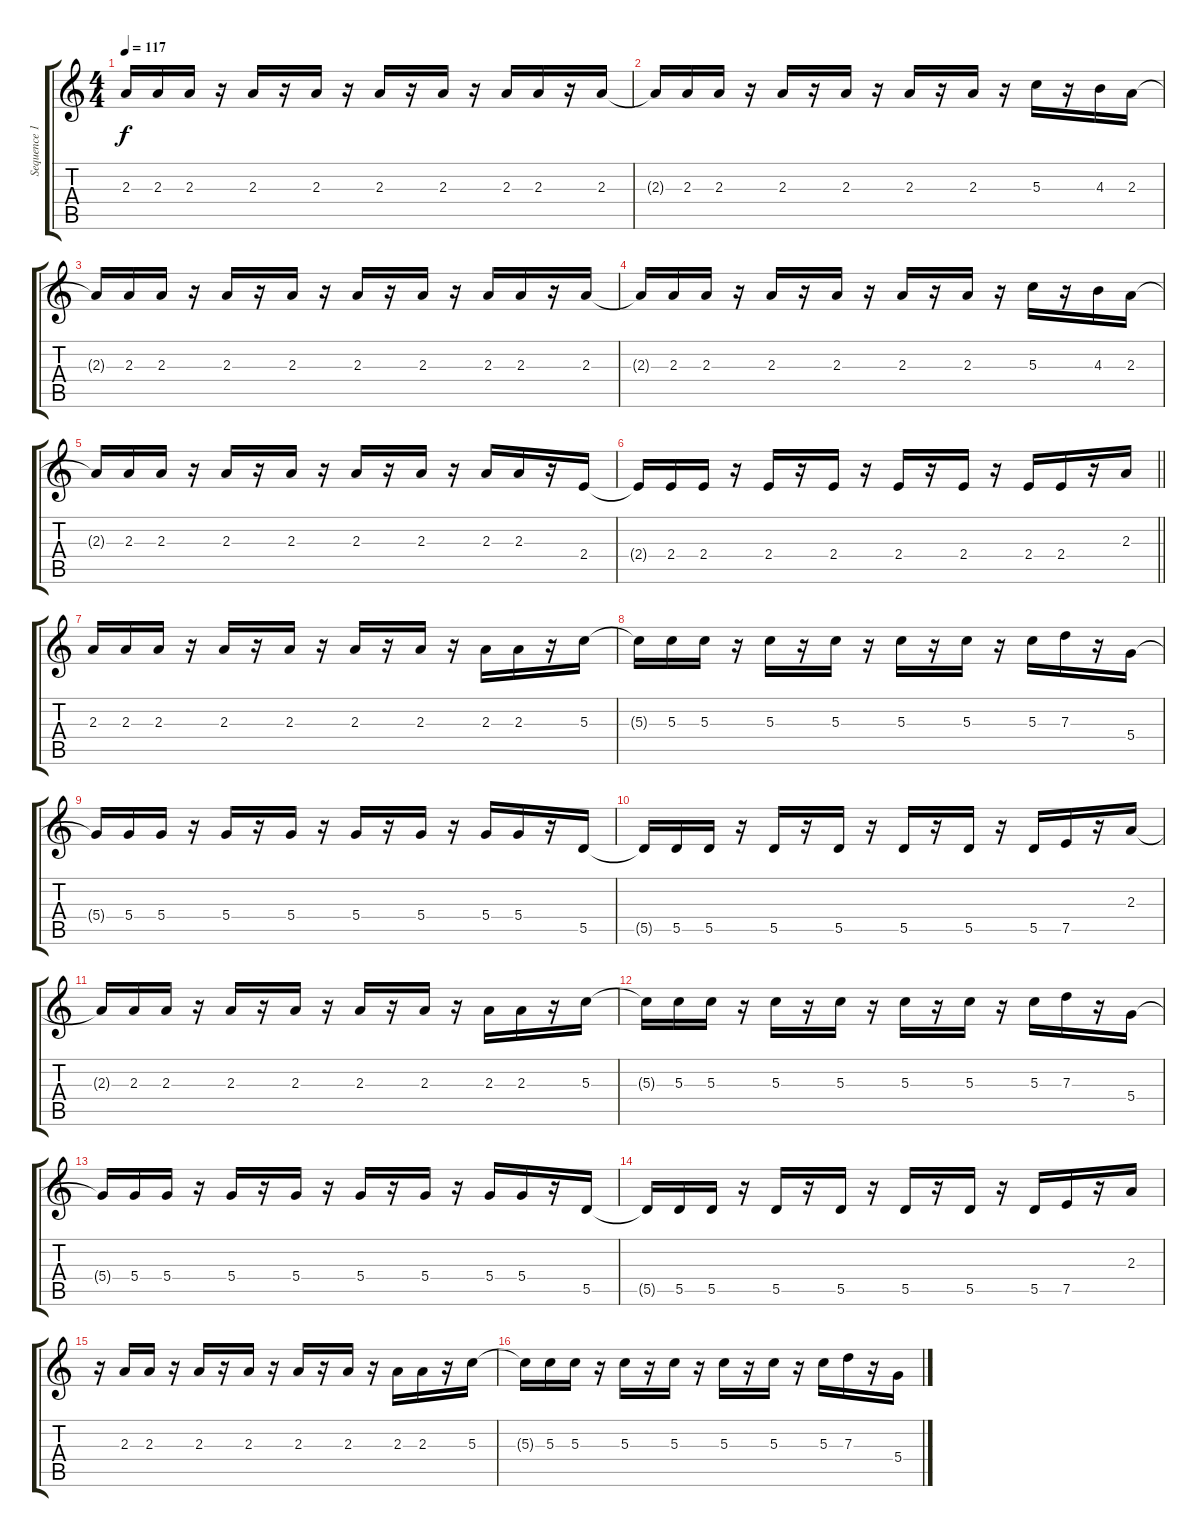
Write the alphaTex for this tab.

\track ("Sequence 1" "Sequence 1") {instrument electricguitarjazz}
\staff {score tabs}
\tuning (E4 B3 G3 D3 A2 E2) {hide}
\ts (4 4)
\tempo 117
\clef g2
\ks c
2.3{t}.16{dy f} 2.3.16 2.3.16 r.16 2.3.16 r.16 2.3.16 r.16 2.3.16 r.16 2.3.16 r.16 2.3.16 2.3.16 r.16 2.3.16 |
2.3{t}.16 2.3.16 2.3.16 r.16 2.3.16 r.16 2.3.16 r.16 2.3.16 r.16 2.3.16 r.16 5.3.16 r.16 4.3.16 2.3.16 |
2.3{t}.16 2.3.16 2.3.16 r.16 2.3.16 r.16 2.3.16 r.16 2.3.16 r.16 2.3.16 r.16 2.3.16 2.3.16 r.16 2.3.16 |
2.3{t}.16 2.3.16 2.3.16 r.16 2.3.16 r.16 2.3.16 r.16 2.3.16 r.16 2.3.16 r.16 5.3.16 r.16 4.3.16 2.3.16 |
2.3{t}.16 2.3.16 2.3.16 r.16 2.3.16 r.16 2.3.16 r.16 2.3.16 r.16 2.3.16 r.16 2.3.16 2.3.16 r.16 2.4.16 |
\barLineRight lightlight
2.4{t}.16 2.4.16 2.4.16 r.16 2.4.16 r.16 2.4.16 r.16 2.4.16 r.16 2.4.16 r.16 2.4.16 2.4.16 r.16 2.3.16 |
2.3.16 2.3.16 2.3.16 r.16 2.3.16 r.16 2.3.16 r.16 2.3.16 r.16 2.3.16 r.16 2.3.16 2.3.16 r.16 5.3.16 |
5.3{t}.16 5.3.16 5.3.16 r.16 5.3.16 r.16 5.3.16 r.16 5.3.16 r.16 5.3.16 r.16 5.3.16 7.3.16 r.16 5.4.16 |
5.4{t}.16 5.4.16 5.4.16 r.16 5.4.16 r.16 5.4.16 r.16 5.4.16 r.16 5.4.16 r.16 5.4.16 5.4.16 r.16 5.5.16 |
5.5{t}.16 5.5.16 5.5.16 r.16 5.5.16 r.16 5.5.16 r.16 5.5.16 r.16 5.5.16 r.16 5.5.16 7.5.16 r.16 2.3.16 |
2.3{t}.16 2.3.16 2.3.16 r.16 2.3.16 r.16 2.3.16 r.16 2.3.16 r.16 2.3.16 r.16 2.3.16 2.3.16 r.16 5.3.16 |
5.3{t}.16 5.3.16 5.3.16 r.16 5.3.16 r.16 5.3.16 r.16 5.3.16 r.16 5.3.16 r.16 5.3.16 7.3.16 r.16 5.4.16 |
5.4{t}.16 5.4.16 5.4.16 r.16 5.4.16 r.16 5.4.16 r.16 5.4.16 r.16 5.4.16 r.16 5.4.16 5.4.16 r.16 5.5.16 |
5.5{t}.16 5.5.16 5.5.16 r.16 5.5.16 r.16 5.5.16 r.16 5.5.16 r.16 5.5.16 r.16 5.5.16 7.5.16 r.16 2.3.16 |
r.16 2.3.16 2.3.16 r.16 2.3.16 r.16 2.3.16 r.16 2.3.16 r.16 2.3.16 r.16 2.3.16 2.3.16 r.16 5.3.16 |
5.3{t}.16 5.3.16 5.3.16 r.16 5.3.16 r.16 5.3.16 r.16 5.3.16 r.16 5.3.16 r.16 5.3.16 7.3.16 r.16 5.4.16
